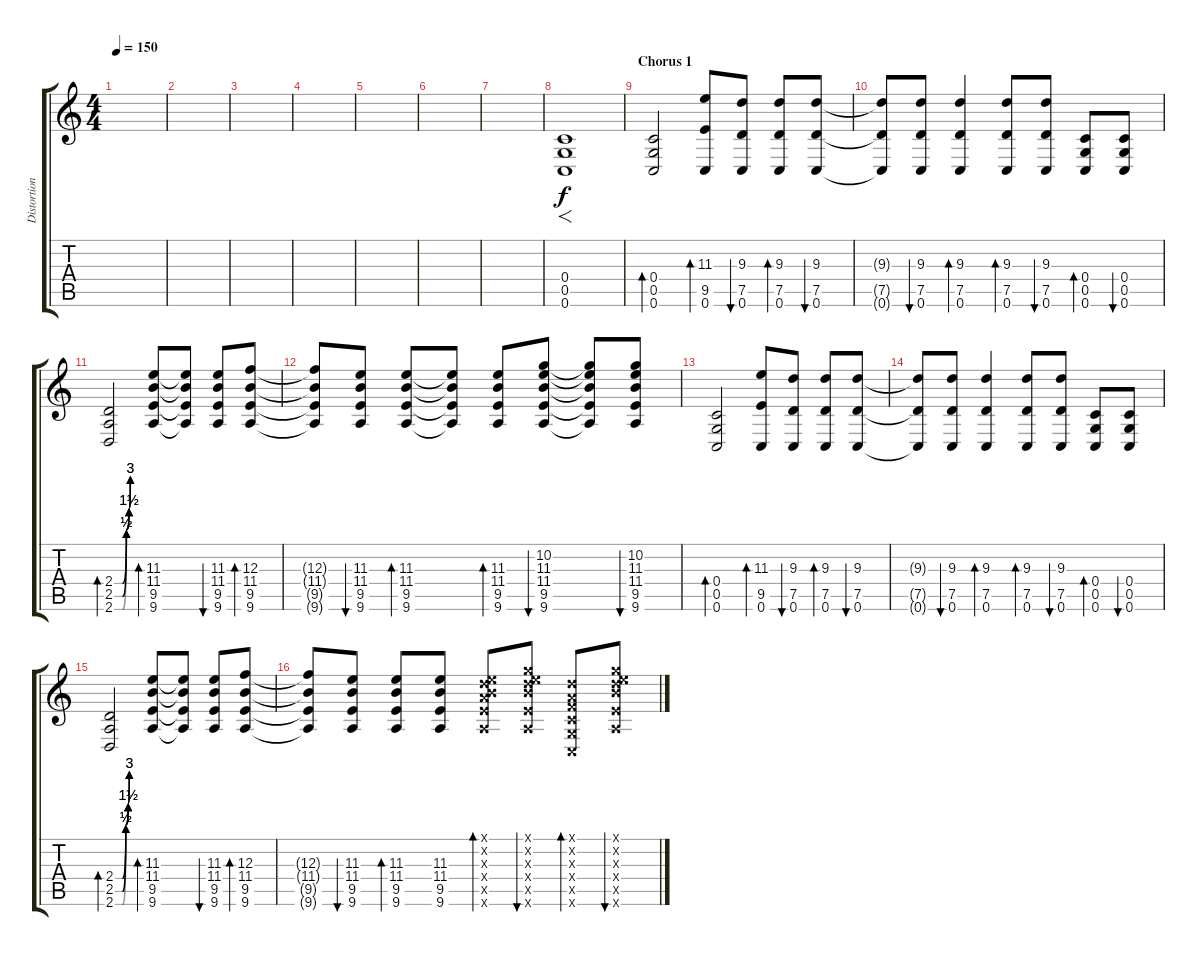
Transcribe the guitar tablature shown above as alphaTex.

\track ("Distortion Guitar 2" "Distortion") {instrument distortionguitar}
\staff {score tabs}
\tuning (D4 A3 F3 C3 G2 C2) {hide}
\ts (4 4)
\tempo 150
\clef g2
\ks c
|
|
|
|
|
|
|
(0.4 0.5 0.6).1{f} |
\section ("" "Chorus 1")
(0.4 0.5 0.6).2{bd 60} (11.3 9.5 0.6).8{bd 60} (9.3 7.5 0.6).8{bu 60} (9.3 7.5 0.6).8{bd 60} (9.3 7.5 0.6).8{bu 60} |
(9.3{t} 7.5{t} 0.6{t}).8 (9.3 7.5 0.6).8{bu 60} (9.3 7.5 0.6).4{bd 60} (9.3 7.5 0.6).8{bd 60} (9.3 7.5 0.6).8{bu 60} (0.4 0.5 0.6).8{bd 60} (0.4 0.5 0.6).8{bu 60} |
(2.4{be (custom 0 0 30 0 45 2 55 6 60 12)} 2.5{be (custom 0 0 30 0 45 2 55 6 60 12)} 2.6{be (custom 0 0 30 0 45 2 55 6 60 12)}).2{bd 60} (11.3 11.4 9.5 9.6).8{bd 60} (11.3{t} 11.4{t} 9.5{t} 9.6{t}).8 (11.3 11.4 9.5 9.6).8{bu 60} (12.3 11.4 9.5 9.6).8{bd 60} |
(12.3{t} 11.4{t} 9.5{t} 9.6{t}).8 (11.3 11.4 9.5 9.6).8{bu 60} (11.3 11.4 9.5 9.6).8{bd 60} (11.3{t} 11.4{t} 9.5{t} 9.6{t}).8 (11.3 11.4 9.5 9.6).8{bd 60} (10.2 11.3 11.4 9.5 9.6).8{bu 60} (10.2{t} 11.3{t} 11.4{t} 9.5{t} 9.6{t}).8 (10.2 11.3 11.4 9.5 9.6).8{bu 60} |
(0.4 0.5 0.6).2{bd 60} (11.3 9.5 0.6).8{bd 60} (9.3 7.5 0.6).8{bu 60} (9.3 7.5 0.6).8{bd 60} (9.3 7.5 0.6).8{bu 60} |
(9.3{t} 7.5{t} 0.6{t}).8 (9.3 7.5 0.6).8{bu 60} (9.3 7.5 0.6).4{bd 60} (9.3 7.5 0.6).8{bd 60} (9.3 7.5 0.6).8{bu 60} (0.4 0.5 0.6).8{bd 60} (0.4 0.5 0.6).8{bu 60} |
(2.4{be (custom 0 0 30 0 45 2 55 6 60 12)} 2.5{be (custom 0 0 30 0 45 2 55 6 60 12)} 2.6{be (custom 0 0 30 0 45 2 55 6 60 12)}).2{bd 60} (11.3 11.4 9.5 9.6).8{bd 60} (11.3{t} 11.4{t} 9.5{t} 9.6{t}).8 (11.3 11.4 9.5 9.6).8{bu 60} (12.3 11.4 9.5 9.6).8{bd 60} |
(12.3{t} 11.4{t} 9.5{t} 9.6{t}).8 (11.3 11.4 9.5 9.6).8{bu 60} (11.3 11.4 9.5 9.6).8{bd 60} (11.3 11.4 9.5 9.6).8 (0.1{x} 0.2{x} 11.3{x} 11.4{x} 9.5{x} 9.6{x}).8{bd 60} (0.1{x} 10.2{x} 11.3{x} 11.4{x} 9.5{x} 9.6{x}).8{bu 60} (0.1{x} 0.2{x} 0.3{x} 0.4{x} 0.5{x} 0.6{x}).8{bd 60} (0.1{x} 10.2{x} 11.3{x} 11.4{x} 9.5{x} 9.6{x}).8{bu 60}
